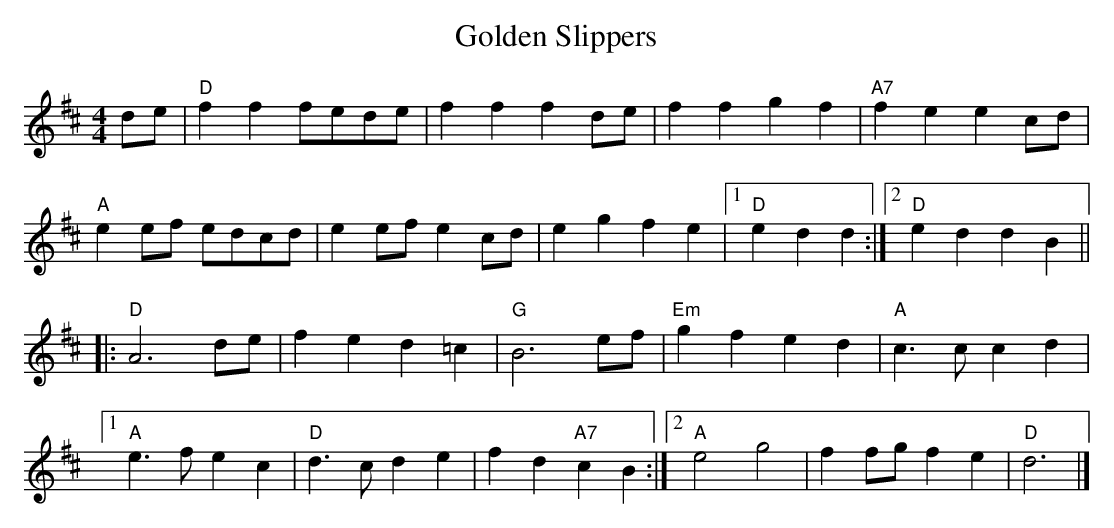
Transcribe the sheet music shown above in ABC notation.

X:1
T:Golden Slippers
M:4/4
L:1/4
K:D
d/2e/2|"D"ff f/2e/2d/2e/2|ff fd/2e/2|ff gf|"A7"fe ec/2d/2|
"A"ee/f/ e/2d/2c/2d/2|ee/f/ ec/2d/2|eg fe|1"D"ed d:|2"D"eddB||
|:"D"A3d/e/|fe d=c|"G"B3e/f/|"Em"gf ed|"A"c>c cd|
[1"A"e>fec|"D"d3/2c/2 de|fd"A7"cB:|[2"A"e2 g2|ff/g/ fe|"D"d3|]
